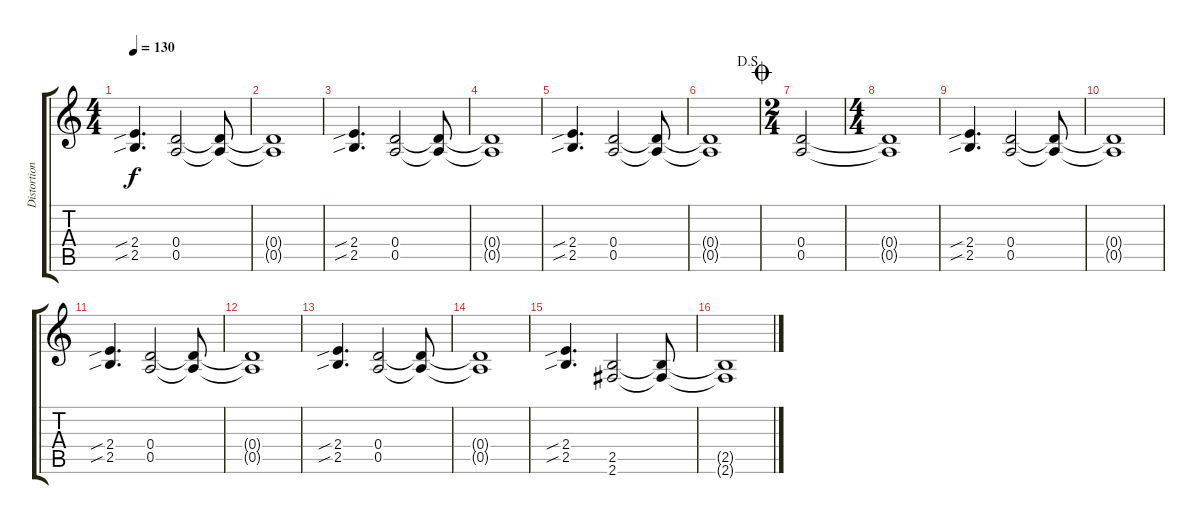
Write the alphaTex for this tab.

\track ("Distortion Guitar 1" "Distortion") {instrument distortionguitar}
\staff {score tabs}
\tuning (E4 B3 G3 D3 A2 E2) {hide}
\ts (4 4)
\tempo 130
\clef g2
\ks c
(2.4{sib} 2.5{sib}).4{d dy f} (0.4 0.5).2 (0.4{t} 0.5{t}).8 |
(0.4{t} 0.5{t}).1 |
(2.4{sib} 2.5{sib}).4{d} (0.4 0.5).2 (0.4{t} 0.5{t}).8 |
(0.4{t} 0.5{t}).1 |
(2.4{sib} 2.5{sib}).4{d} (0.4 0.5).2 (0.4{t} 0.5{t}).8 |
\jump dalsegno
(0.4{t} 0.5{t}).1 |
\ts (2 4)
\jump coda
(0.4 0.5).2 |
\ts (4 4)
(0.4{t} 0.5{t}).1 |
(2.4{sib} 2.5{sib}).4{d} (0.4 0.5).2 (0.4{t} 0.5{t}).8 |
(0.4{t} 0.5{t}).1 |
(2.4{sib} 2.5{sib}).4{d} (0.4 0.5).2 (0.4{t} 0.5{t}).8 |
(0.4{t} 0.5{t}).1 |
(2.4{sib} 2.5{sib}).4{d} (0.4 0.5).2 (0.4{t} 0.5{t}).8 |
(0.4{t} 0.5{t}).1 |
(2.4{sib} 2.5{sib}).4{d} (2.5 2.6).2 (2.5{t} 2.6{t}).8 |
(2.5{t} 2.6{t}).1
